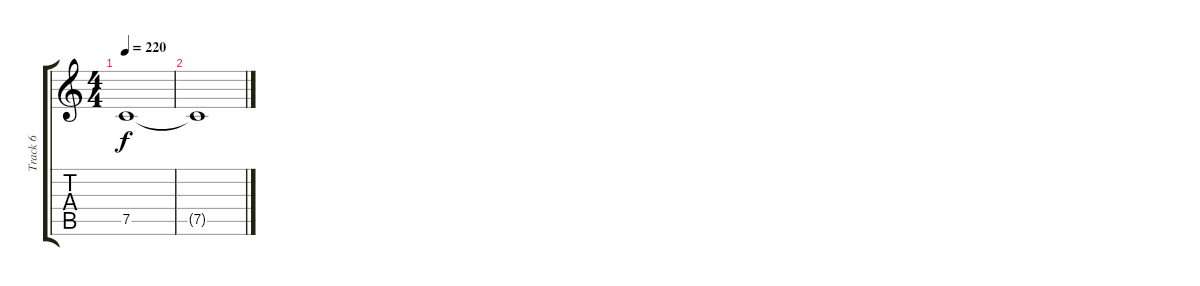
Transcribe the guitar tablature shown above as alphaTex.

\track ("Track 6" "Track 6") {instrument distortionguitar}
\staff {score tabs}
\tuning (C4 G3 Eb3 Bb2 F2 C2) {hide}
\ts (4 4)
\tempo 220
\clef g2
\ks c
7.5{t}.1{dy f volume 5} |
7.5{t}.1
